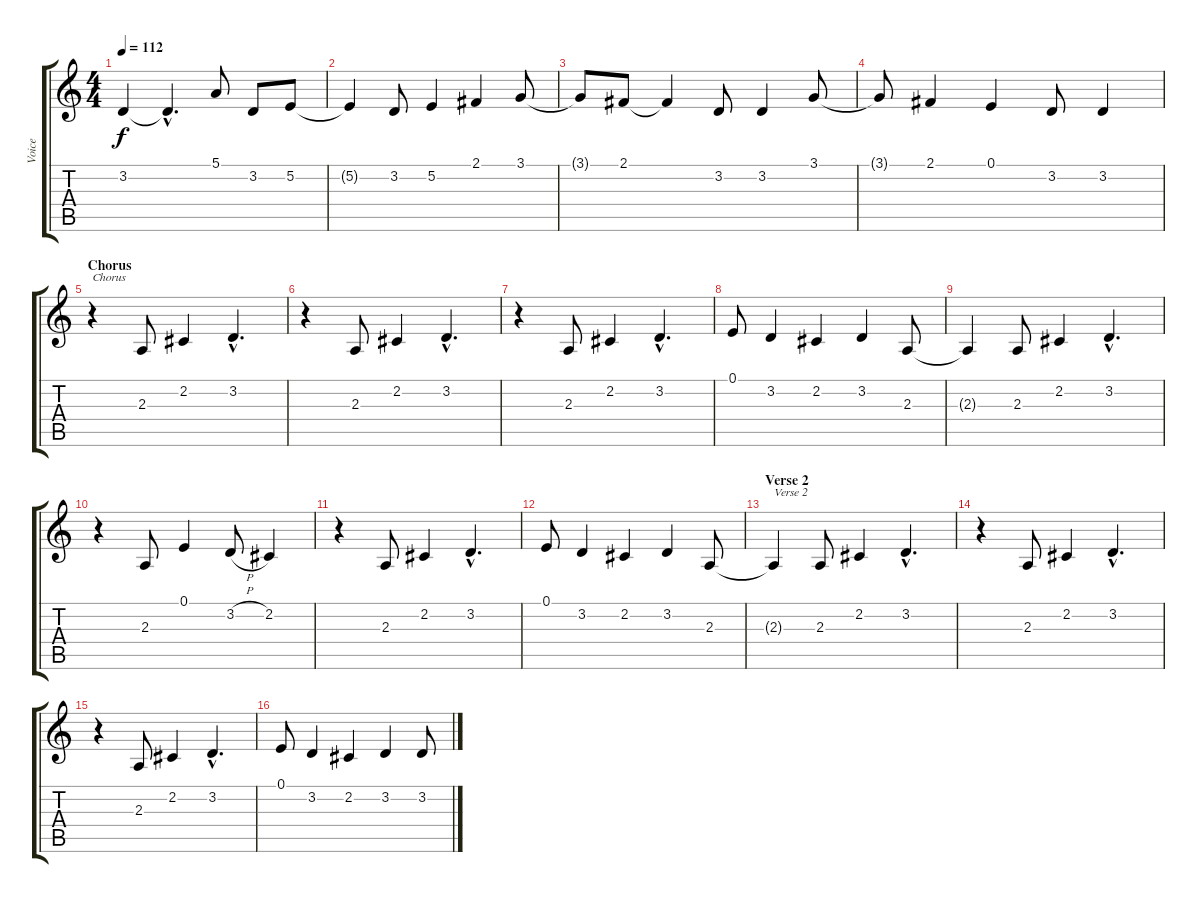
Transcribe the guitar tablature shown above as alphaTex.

\track ("Voice" "Voice") {instrument brightacousticpiano}
\staff {score tabs}
\tuning (E4 B3 G3 D3 A2 E2) {hide}
\ts (4 4)
\tempo 112
\clef g2
\ks c
3.2{t}.4{dy f} 3.2{hac t}.4{d} 5.1.8 3.2.8 5.2.8 |
5.2{t}.4 3.2.8 5.2.4 2.1.4 3.1.8 |
3.1{t}.8 2.1.8 2.1{t}.4 3.2.8 3.2.4 3.1.8 |
3.1{t}.8 2.1.4 0.1.4 3.2.8 3.2.4 |
\section ("" "Chorus")
r.4{txt "Chorus" volume 14} 2.3.8 2.2.4 3.2{hac}.4{d} |
r.4 2.3.8 2.2.4 3.2{hac}.4{d} |
r.4 2.3.8 2.2.4 3.2{hac}.4{d} |
0.1.8 3.2.4 2.2.4 3.2.4 2.3.8 |
2.3{t}.4 2.3.8 2.2.4 3.2{hac}.4{d} |
r.4 2.3.8 0.1.4 3.2{h}.8 2.2.4 |
r.4 2.3.8 2.2.4 3.2{hac}.4{d} |
0.1.8 3.2.4 2.2.4 3.2.4 2.3.8 |
\section ("" "Verse 2")
2.3{t}.4{txt "Verse 2" volume 14} 2.3.8 2.2.4 3.2{hac}.4{d} |
r.4 2.3.8 2.2.4 3.2{hac}.4{d} |
r.4 2.3.8 2.2.4 3.2{hac}.4{d} |
0.1.8 3.2.4 2.2.4 3.2.4 3.2.8
